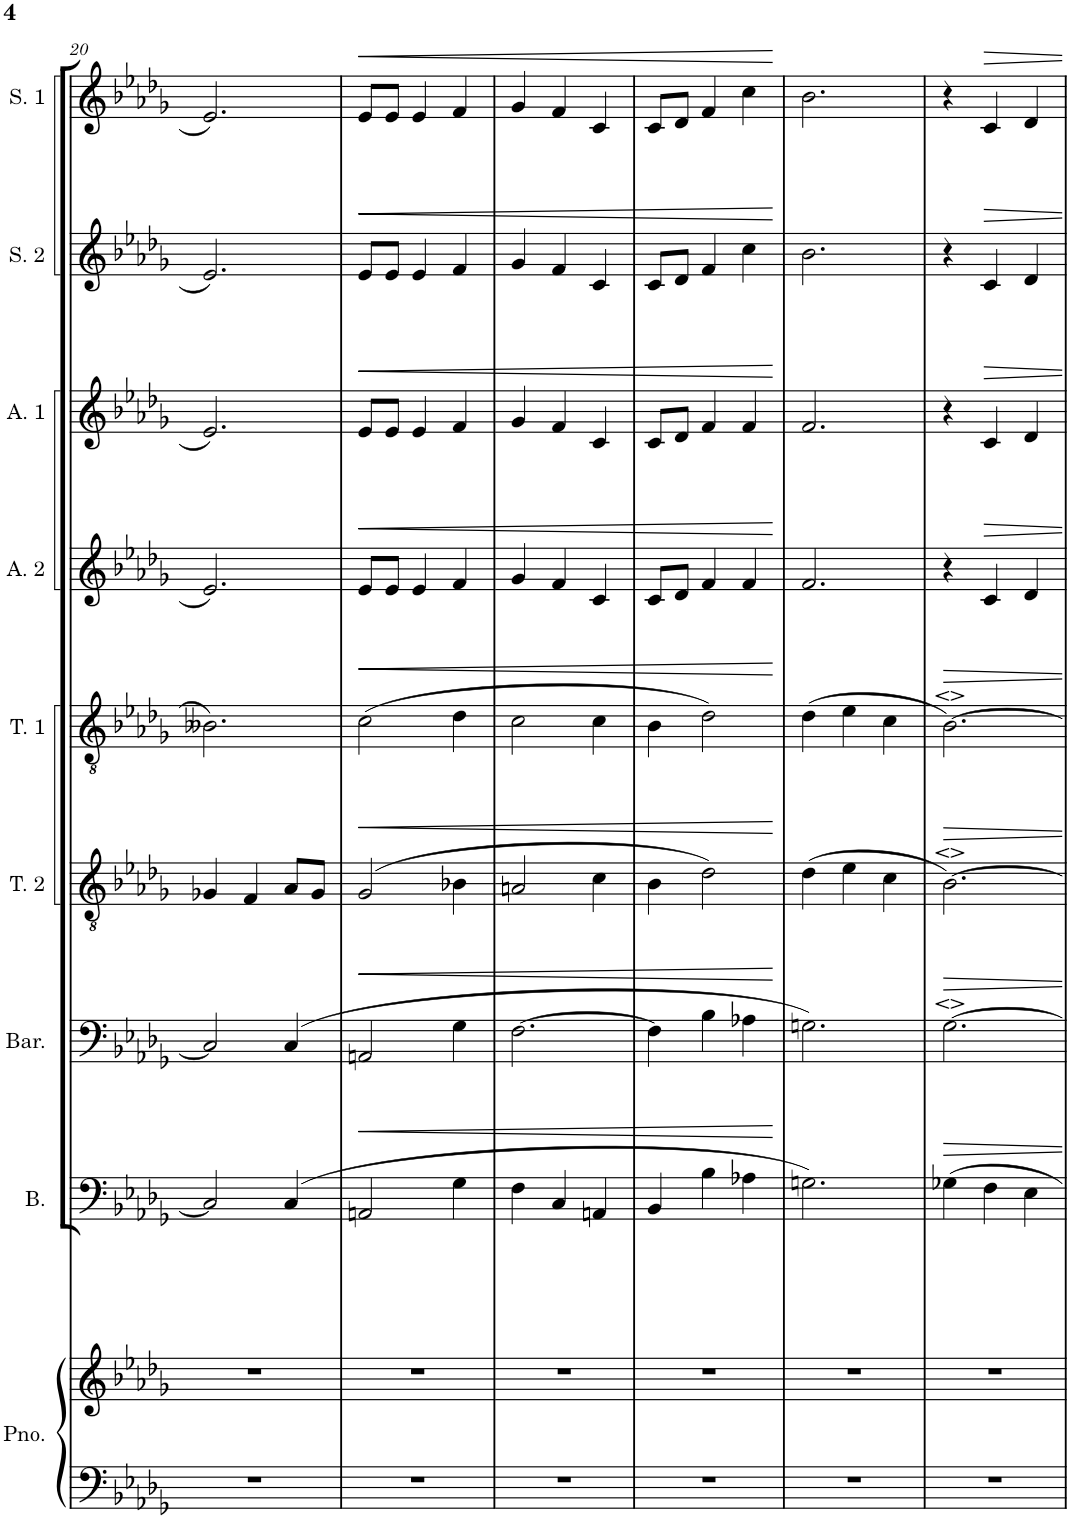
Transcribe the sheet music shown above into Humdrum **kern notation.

**kern	**kern	**kern	**kern	**kern	**kern	**kern	**kern	**kern	**kern
*part9	*part9	*part8	*part7	*part6	*part5	*part4	*part3	*part2	*part1
*staff10	*staff9	*staff8	*staff7	*staff6	*staff5	*staff4	*staff3	*staff2	*staff1
*I"Piano	*	*I"Bass	*I"Baritone	*I"Tenor 2	*I"Tenor 1	*I"Alto 2	*I"Alto 1	*I"Soprano 2	*I"Soprano 1
*I'Pno.	*	*I'B.	*I'Bar.	*I'T. 2	*I'T. 1	*I'A. 2	*I'A. 1	*I'S. 2	*I'S. 1
!!LO:PB:g=z
*clefF4	*clefG2	*clefF4	*clefF4	*clefGv2	*clefGv2	*clefG2	*clefG2	*clefG2	*clefG2
*k[b-e-a-d-g-]	*k[b-e-a-d-g-]	*k[b-e-a-d-g-]	*k[b-e-a-d-g-]	*k[b-e-a-d-g-]	*k[b-e-a-d-g-]	*k[b-e-a-d-g-]	*k[b-e-a-d-g-]	*k[b-e-a-d-g-]	*k[b-e-a-d-g-]
*M3/4	*M3/4	*M3/4	*M3/4	*M3/4	*M3/4	*M3/4	*M3/4	*M3/4	*M3/4
=20	=20	=20	=20	=20	=20	=20	=20	=20	=20
2.r	2.r	2C/]	2C/]	4G-X/	2.B--X\	2.e-/	2.e-/	2.e-/	2.e-/
.	.	.	.	4F/	.	.	.	.	.
.	.	(4C/	(4C/	8A-/L	.	.	.	.	.
.	.	.	.	8G-/J	.	.	.	.	.
=21	=21	=21	=21	=21	=21	=21	=21	=21	=21
2.r	2.r	2AAn/	2AAn/	(2G-/	(2c\	8e-/L	8e-/L	8e-/L	8e-/L
.	.	.	.	.	.	8e-/J	8e-/J	8e-/J	8e-/J
.	.	.	.	.	.	4e-/	4e-/	4e-/	4e-/
.	.	4G-\	4G-\	4B-X\	4d-\	4f/	4f/	4f/	4f/
=22	=22	=22	=22	=22	=22	=22	=22	=22	=22
2.r	2.r	4F\	[2.F\	2An/	2c\	4g-/	4g-/	4g-/	4g-/
.	.	4C/	.	.	.	4f/	4f/	4f/	4f/
.	.	4AAn/	.	4c\	4c\	4c/	4c/	4c/	4c/
=23	=23	=23	=23	=23	=23	=23	=23	=23	=23
2.r	2.r	4BB-/	4F\]	4B-\	4B-\	8c/L	8c/L	8c/L	8c/L
.	.	.	.	.	.	8d-/J	8d-/J	8d-/J	8d-/J
.	.	4B-\	4B-\	2d-\)	2d-\)	4f/	4f/	4f/	4f/
.	.	4A-X\	4A-X\	.	.	4f/	4f/	4cc\	4cc\
=24	=24	=24	=24	=24	=24	=24	=24	=24	=24
2.r	2.r	2.Gn\)	2.Gn\)	(4d-\	(4d-\	2.f/	2.f/	2.b-\	2.b-\
.	.	.	.	4e-\	4e-\	.	.	.	.
.	.	.	.	4c\	4c\	.	.	.	.
=25	=25	=25	=25	=25	=25	=25	=25	=25	=25
2.r	2.r	4G-X\	[2.G-\	[2.B-\)	[2.B-\)	4r	4r	4r	4r
.	.	4F\	.	.	.	4c/	4c/	4c/	4c/
.	.	4E-\	.	.	.	4d-/	4d-/	4d-/	4d-/
=	=	=	=	=	=	=	=	=	=
*-	*-	*-	*-	*-	*-	*-	*-	*-	*-
